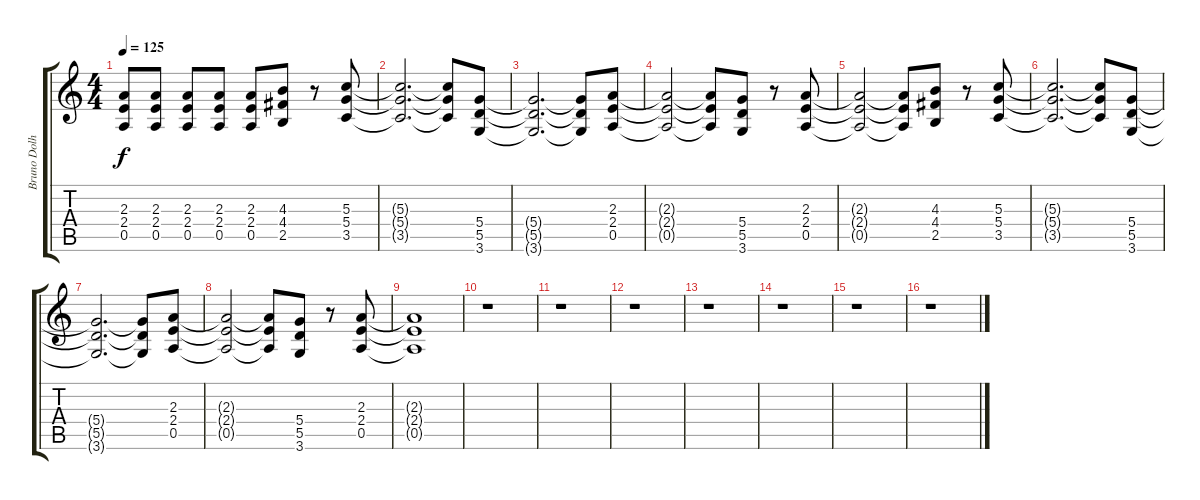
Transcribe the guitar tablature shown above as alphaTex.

\track ("Bruno Dolheguy" "Bruno Dolh") {instrument overdrivenguitar}
\staff {score tabs}
\tuning (E4 B3 G3 D3 A2 E2) {hide}
\ts (4 4)
\tempo 125
\clef g2
\ks c
(2.3 2.4 0.5).8{dy f} (2.3 2.4 0.5).8 (2.3 2.4 0.5).8 (2.3 2.4 0.5).8 (2.3 2.4 0.5).8 (4.3 4.4 2.5).8 r.8 (5.3 5.4 3.5).8 |
(5.3{t} 5.4{t} 3.5{t}).2{d} (5.3{t} 5.4{t} 3.5{t}).8 (5.4 5.5 3.6).8 |
(5.4{t} 5.5{t} 3.6{t}).2{d} (5.4{t} 5.5{t} 3.6{t}).8 (2.3 2.4 0.5).8 |
(2.3{t} 2.4{t} 0.5{t}).2 (2.3{t} 2.4{t} 0.5{t}).8 (5.4 5.5 3.6).8 r.8 (2.3 2.4 0.5).8 |
(2.3{t} 2.4{t} 0.5{t}).2 (2.3{t} 2.4{t} 0.5{t}).8 (4.3 4.4 2.5).8 r.8 (5.3 5.4 3.5).8 |
(5.3{t} 5.4{t} 3.5{t}).2{d} (5.3{t} 5.4{t} 3.5{t}).8 (5.4 5.5 3.6).8 |
(5.4{t} 5.5{t} 3.6{t}).2{d} (5.4{t} 5.5{t} 3.6{t}).8 (2.3 2.4 0.5).8 |
(2.3{t} 2.4{t} 0.5{t}).2 (2.3{t} 2.4{t} 0.5{t}).8 (5.4 5.5 3.6).8 r.8 (2.3 2.4 0.5).8 |
(2.3{t} 2.4{t} 0.5{t}).1 |
r.1 |
r.1 |
r.1 |
r.1 |
r.1 |
r.1 |
r.1
